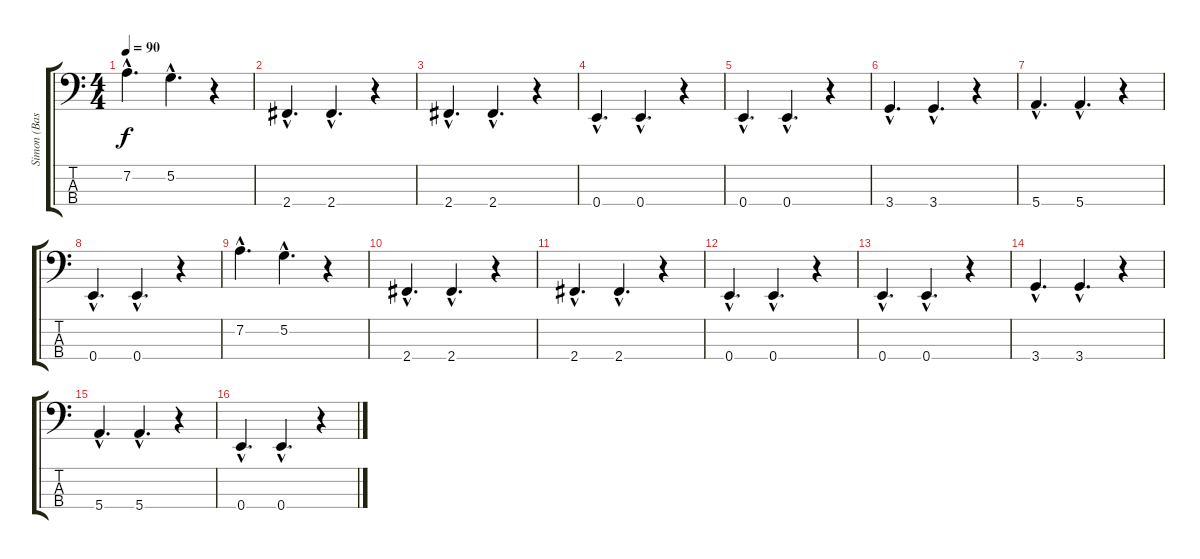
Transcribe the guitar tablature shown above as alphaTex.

\track ("Simon (Bass)" "Simon (Bas") {instrument acousticbass}
\staff {score tabs}
\tuning (G2 D2 A1 E1) {hide}
\ts (4 4)
\tempo 90
\clef f4
\ks c
7.2{hac}.4{d dy f} 5.2{hac}.4{d} r.4 |
2.4{hac}.4{d} 2.4{hac}.4{d} r.4 |
2.4{hac}.4{d} 2.4{hac}.4{d} r.4 |
0.4{hac}.4{d} 0.4{hac}.4{d} r.4 |
0.4{hac}.4{d} 0.4{hac}.4{d} r.4 |
3.4{hac}.4{d} 3.4{hac}.4{d} r.4 |
5.4{hac}.4{d} 5.4{hac}.4{d} r.4 |
0.4{hac}.4{d} 0.4{hac}.4{d} r.4 |
7.2{hac}.4{d} 5.2{hac}.4{d} r.4 |
2.4{hac}.4{d} 2.4{hac}.4{d} r.4 |
2.4{hac}.4{d} 2.4{hac}.4{d} r.4 |
0.4{hac}.4{d} 0.4{hac}.4{d} r.4 |
0.4{hac}.4{d} 0.4{hac}.4{d} r.4 |
3.4{hac}.4{d} 3.4{hac}.4{d} r.4 |
5.4{hac}.4{d} 5.4{hac}.4{d} r.4 |
0.4{hac}.4{d} 0.4{hac}.4{d} r.4
